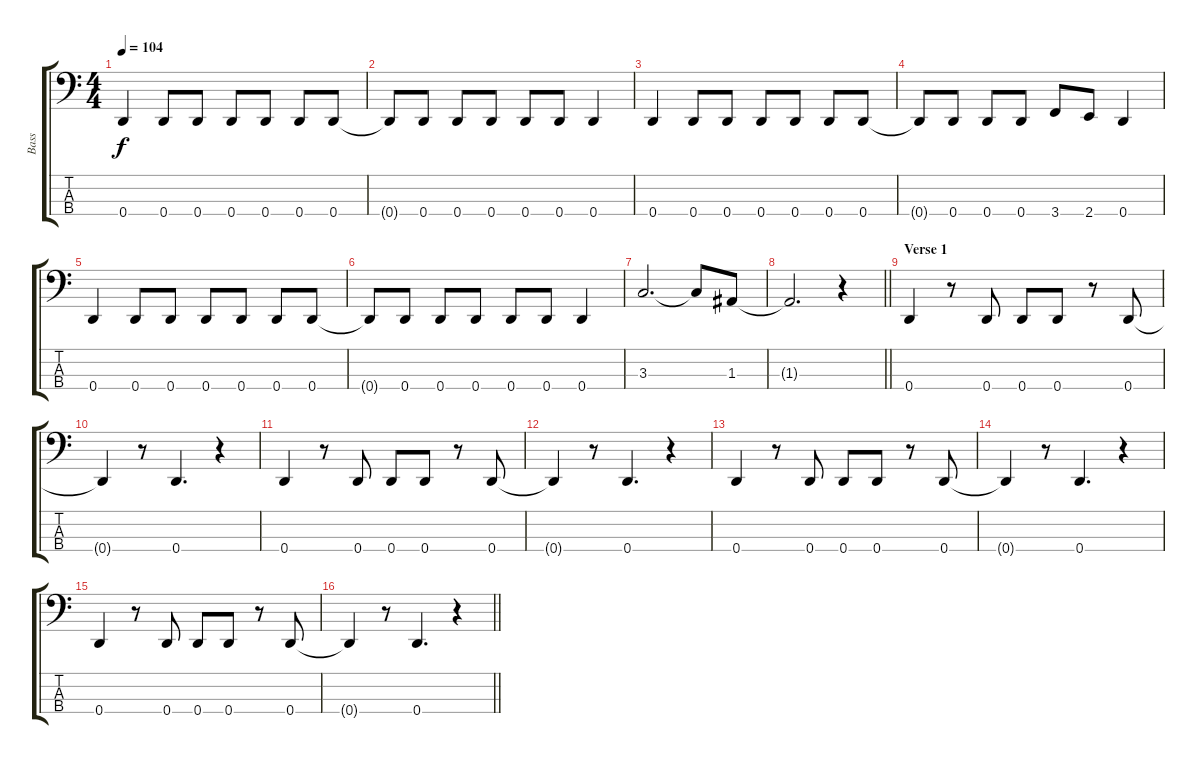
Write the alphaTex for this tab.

\track ("Bass" "Bass") {instrument electricbassfinger}
\staff {score tabs}
\tuning (G2 D2 A1 D1) {hide}
\ts (4 4)
\section ("" "")
\tempo 104
\clef f4
\ks c
0.4.4{dy f} 0.4.8 0.4.8 0.4.8 0.4.8 0.4.8 0.4.8 |
0.4{t}.8 0.4.8 0.4.8 0.4.8 0.4.8 0.4.8 0.4.4 |
0.4.4 0.4.8 0.4.8 0.4.8 0.4.8 0.4.8 0.4.8 |
0.4{t}.8 0.4.8 0.4.8 0.4.8 3.4.8 2.4.8 0.4.4 |
0.4.4 0.4.8 0.4.8 0.4.8 0.4.8 0.4.8 0.4.8 |
0.4{t}.8 0.4.8 0.4.8 0.4.8 0.4.8 0.4.8 0.4.4 |
3.3.2{d} 3.3{t}.8 1.3.8 |
\barLineRight lightlight
1.3{t}.2{d} r.4 |
\section ("" "Verse 1")
0.4.4 r.8 0.4.8 0.4.8 0.4.8 r.8 0.4.8 |
0.4{t}.4 r.8 0.4.4{d} r.4 |
0.4.4 r.8 0.4.8 0.4.8 0.4.8 r.8 0.4.8 |
0.4{t}.4 r.8 0.4.4{d} r.4 |
0.4.4 r.8 0.4.8 0.4.8 0.4.8 r.8 0.4.8 |
0.4{t}.4 r.8 0.4.4{d} r.4 |
0.4.4 r.8 0.4.8 0.4.8 0.4.8 r.8 0.4.8 |
\barLineRight lightlight
0.4{t}.4 r.8 0.4.4{d} r.4
